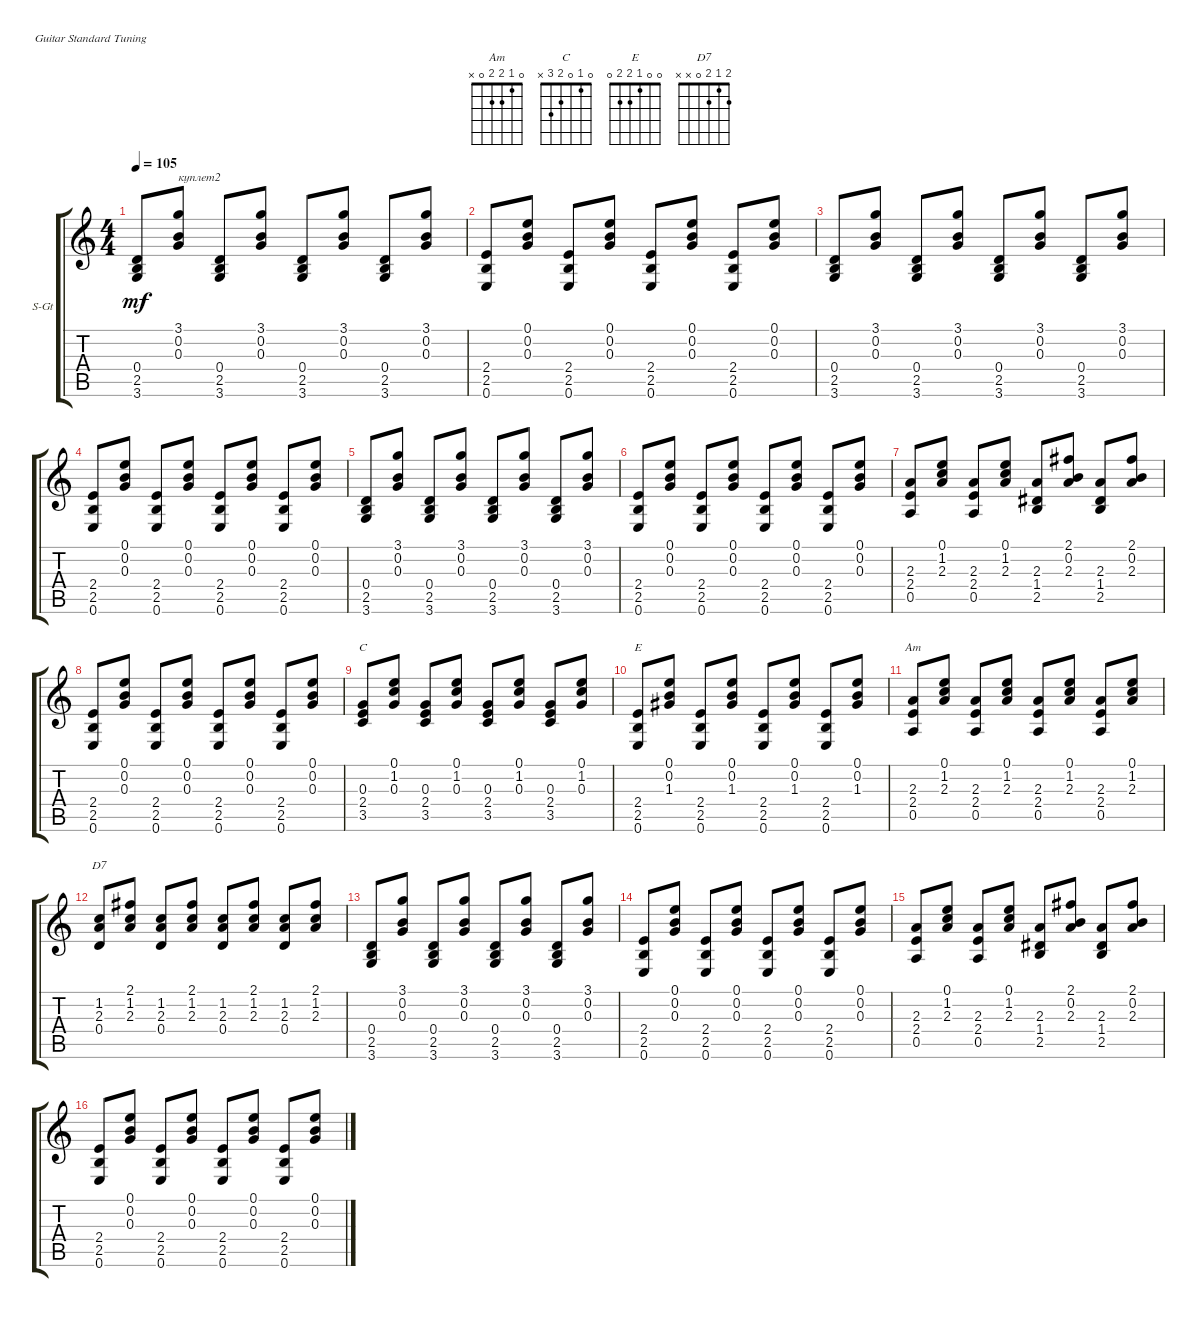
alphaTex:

\defaultSystemsLayout 4
\bracketExtendMode groupsimilarinstruments
\firstSystemTrackNameOrientation horizontal
\otherSystemsTrackNameOrientation horizontal
\track ("Steel Guitar" "S-Gt") {instrument acousticguitarsteel}
\staff {score tabs}
\tuning (E4 B3 G3 D3 A2 E2)
\chord ("Am" 0 1 2 2 0 x)
\chord ("C" 0 1 0 2 3 x)
\chord ("E" 0 0 1 2 2 0)
\chord ("D7" 2 1 2 0 x x)
\ts (4 4)
\tempo 105
\clef g2
\ks c
(3.6 2.5 0.4).8{dy mf} (3.1 0.2 0.3).8{txt "куплет2"} (3.6 2.5 0.4).8 (3.1 0.2 0.3).8 (3.6 2.5 0.4).8 (3.1 0.2 0.3).8 (3.6 2.5 0.4).8 (3.1 0.2 0.3).8 |
(0.6 2.5 2.4).8 (0.3 0.2 0.1).8 (0.6 2.5 2.4).8 (0.3 0.2 0.1).8 (0.6 2.5 2.4).8 (0.3 0.2 0.1).8 (0.6 2.5 2.4).8 (0.3 0.2 0.1).8 |
(3.6 2.5 0.4).8 (3.1 0.2 0.3).8 (3.6 2.5 0.4).8 (3.1 0.2 0.3).8 (3.6 2.5 0.4).8 (3.1 0.2 0.3).8 (3.6 2.5 0.4).8 (3.1 0.2 0.3).8 |
(0.6 2.5 2.4).8 (0.3 0.2 0.1).8 (0.6 2.5 2.4).8 (0.3 0.2 0.1).8 (0.6 2.5 2.4).8 (0.3 0.2 0.1).8 (0.6 2.5 2.4).8 (0.3 0.2 0.1).8 |
(3.6 2.5 0.4).8 (3.1 0.2 0.3).8 (3.6 2.5 0.4).8 (3.1 0.2 0.3).8 (3.6 2.5 0.4).8 (3.1 0.2 0.3).8 (3.6 2.5 0.4).8 (3.1 0.2 0.3).8 |
(0.6 2.5 2.4).8 (0.3 0.2 0.1).8 (0.6 2.5 2.4).8 (0.3 0.2 0.1).8 (0.6 2.5 2.4).8 (0.3 0.2 0.1).8 (0.6 2.5 2.4).8 (0.3 0.2 0.1).8 |
(0.5 2.4 2.3).8 (2.3 1.2 0.1).8 (0.5 2.4 2.3).8 (2.3 1.2 0.1).8 (2.5 1.4 2.3).8 (2.3 2.1 0.2).8 (2.5 1.4 2.3).8 (2.3 2.1 0.2).8 |
(0.6 2.5 2.4).8 (0.3 0.2 0.1).8 (0.6 2.5 2.4).8 (0.3 0.2 0.1).8 (0.6 2.5 2.4).8 (0.3 0.2 0.1).8 (0.6 2.5 2.4).8 (0.3 0.2 0.1).8 |
(3.5 2.4 0.3).8{ch "C"} (0.3 1.2 0.1).8 (3.5 2.4 0.3).8 (0.3 1.2 0.1).8 (3.5 2.4 0.3).8 (0.3 1.2 0.1).8 (3.5 2.4 0.3).8 (0.3 1.2 0.1).8 |
(0.6 2.5 2.4).8{ch "E"} (1.3 0.2 0.1).8 (0.6 2.5 2.4).8 (1.3 0.2 0.1).8 (0.6 2.5 2.4).8 (1.3 0.2 0.1).8 (0.6 2.5 2.4).8 (1.3 0.2 0.1).8 |
(0.5 2.4 2.3).8{ch "Am"} (2.3 1.2 0.1).8 (0.5 2.4 2.3).8 (2.3 1.2 0.1).8 (0.5 2.4 2.3).8 (2.3 1.2 0.1).8 (0.5 2.4 2.3).8 (2.3 1.2 0.1).8 |
(0.4 2.3 1.2).8{ch "D7"} (1.2 2.1 2.3).8 (0.4 2.3 1.2).8 (1.2 2.1 2.3).8 (0.4 2.3 1.2).8 (1.2 2.1 2.3).8 (0.4 2.3 1.2).8 (1.2 2.1 2.3).8 |
(3.6 2.5 0.4).8 (3.1 0.2 0.3).8 (3.6 2.5 0.4).8 (3.1 0.2 0.3).8 (3.6 2.5 0.4).8 (3.1 0.2 0.3).8 (3.6 2.5 0.4).8 (3.1 0.2 0.3).8 |
(0.6 2.5 2.4).8 (0.3 0.2 0.1).8 (0.6 2.5 2.4).8 (0.3 0.2 0.1).8 (0.6 2.5 2.4).8 (0.3 0.2 0.1).8 (0.6 2.5 2.4).8 (0.3 0.2 0.1).8 |
(0.5 2.4 2.3).8 (2.3 1.2 0.1).8 (0.5 2.4 2.3).8 (2.3 1.2 0.1).8 (2.5 1.4 2.3).8 (2.3 2.1 0.2).8 (2.5 1.4 2.3).8 (2.3 2.1 0.2).8 |
(0.6 2.5 2.4).8 (0.3 0.2 0.1).8 (0.6 2.5 2.4).8 (0.3 0.2 0.1).8 (0.6 2.5 2.4).8 (0.3 0.2 0.1).8 (0.6 2.5 2.4).8 (0.3 0.2 0.1).8
